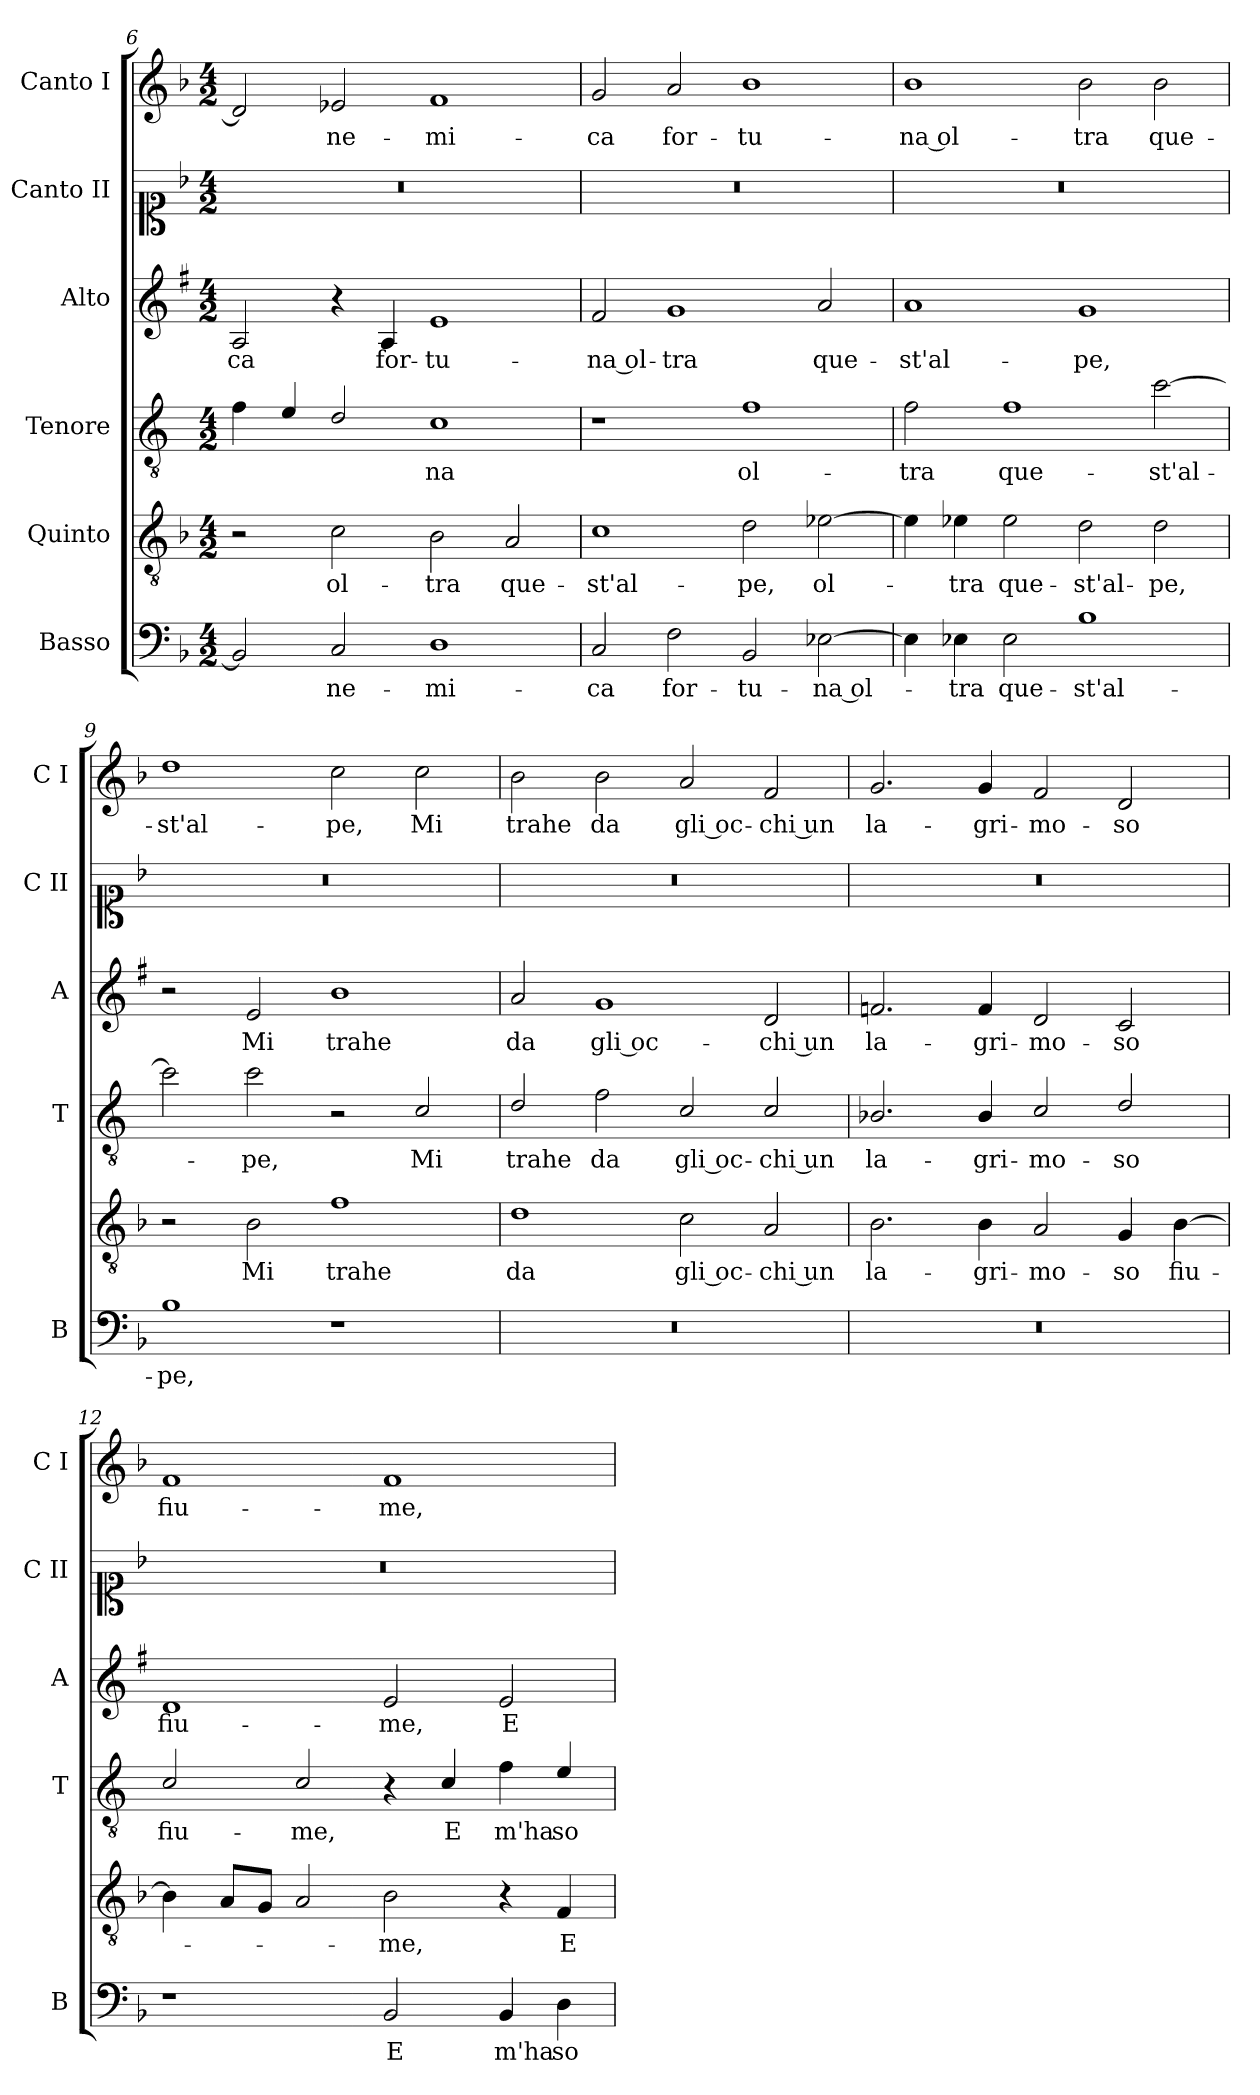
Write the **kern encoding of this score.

**kern	**text	**kern	**text	**kern	**text	**kern	**text	**kern	**kern	**text
*part6	*part6	*part5	*part5	*part4	*part4	*part3	*part3	*part2	*part1	*part1
*staff6	*staff6	*staff5	*staff5	*staff4	*staff4	*staff3	*staff3	*staff2	*staff1	*staff1
*I"Basso	*	*I"Quinto	*	*I"Tenore	*	*I"Alto	*	*I"Canto II	*I"Canto I	*
*I'B	*	*	*	*I'T	*	*I'A	*	*I'C II	*I'C I	*
*clefF4	*	*clefGv2	*	*clefGv2	*	*clefG2	*	*clefC1	*clefG2	*
*	*	*	*	*ITrd4c7	*	*ITrd1c2	*	*	*	*
*k[b-]	*	*k[b-]	*	*k[b-]	*	*k[b-]	*	*k[b-]	*k[b-]	*
*F:	*	*F:	*	*F:	*	*F:	*	*F:	*F:	*
*M4/2	*	*M4/2	*	*M4/2	*	*M4/2	*	*M4/2	*M4/2	*
=6	=6	=6	=6	=6	=6	=6	=6	=6	=6	=6
!	!	!	!	!	!	!	!LO:LY:b	!	!	!
2BB-/]	.	2r	.	4B-\	.	2G/	-ca	0r	2d/]	.
.	.	.	.	4A/	.	.	.	.	.	.
!	!LO:LY:b	!	!LO:LY:b	!	!	!	!	!	!	!LO:LY:b
2C/	ne-	2c\	ol-	2G/	.	4r	.	.	2e-X/	ne-
!	!	!	!	!	!	!	!LO:LY:b	!	!	!
.	.	.	.	.	.	4G/	for-	.	.	.
!	!LO:LY:b	!	!LO:LY:b	!	!LO:LY:b	!	!LO:LY:b	!	!	!LO:LY:b
1D	-mi-	2B-\	-tra	1F	-na	1d	-tu-	.	1f	-mi-
!	!	!	!LO:LY:b	!	!	!	!	!	!	!
.	.	2A/	que-	.	.	.	.	.	.	.
=7	=7	=7	=7	=7	=7	=7	=7	=7	=7	=7
!	!LO:LY:b	!	!LO:LY:b	!	!	!	!LO:LY:b	!	!	!LO:LY:b
2C/	-ca	1c	-st'al-	1r	.	2e/	-na ol-	0r	2g/	-ca
!	!LO:LY:b	!	!	!	!	!	!LO:LY:b	!	!	!LO:LY:b
2F\	for-	.	.	.	.	1f	-tra	.	2a/	for-
!	!LO:LY:b	!	!LO:LY:b	!	!LO:LY:b	!	!	!	!	!LO:LY:b
2BB-/	-tu-	2d\	-pe,	1B-	ol-	.	.	.	1b-	-tu-
!	!LO:LY:b	!	!LO:LY:b	!	!	!	!LO:LY:b	!	!	!
[2E-X\	-na ol-	[2e-X\	ol-	.	.	2g/	que-	.	.	.
=8	=8	=8	=8	=8	=8	=8	=8	=8	=8	=8
!	!	!	!	!	!LO:LY:b	!	!LO:LY:b	!	!	!LO:LY:b
4E-\]	.	4e-\]	.	2B-\	-tra	1g	-st'al-	0r	1b-	-na ol-
!	!LO:LY:b	!	!LO:LY:b	!	!	!	!	!	!	!
4E-X\	-tra	4e-X\	-tra	.	.	.	.	.	.	.
!	!LO:LY:b	!	!LO:LY:b	!	!LO:LY:b	!	!	!	!	!
2E-\	que-	2e-\	que-	1B-	que-	.	.	.	.	.
!	!LO:LY:b	!	!LO:LY:b	!	!	!	!LO:LY:b	!	!	!LO:LY:b
1B-	-st'al-	2d\	-st'al-	.	.	1f	-pe,	.	2b-\	-tra
!	!	!	!LO:LY:b	!	!LO:LY:b	!	!	!	!	!LO:LY:b
.	.	2d\	-pe,	[2f\	-st'al-	.	.	.	2b-\	que-
=9	=9	=9	=9	=9	=9	=9	=9	=9	=9	=9
!	!LO:LY:b	!	!	!	!	!	!	!	!	!LO:LY:b
1B-	-pe,	2r	.	2f\]	.	2r	.	0r	1dd	-st'al-
!	!	!	!LO:LY:b	!	!LO:LY:b	!	!LO:LY:b	!	!	!
.	.	2B-\	Mi	2f\	-pe,	2d/	Mi	.	.	.
!	!	!	!LO:LY:b	!	!	!	!LO:LY:b	!	!	!LO:LY:b
1r	.	1f	trahe	2r	.	1a	trahe	.	2cc\	-pe,
!	!	!	!	!	!LO:LY:b	!	!	!	!	!LO:LY:b
.	.	.	.	2F/	Mi	.	.	.	2cc\	Mi
!!LO:PB:g=z
=10	=10	=10	=10	=10	=10	=10	=10	=10	=10	=10
!	!	!	!LO:LY:b	!	!LO:LY:b	!	!LO:LY:b	!	!	!LO:LY:b
0r	.	1d	da	2G/	trahe	2g/	da	0r	2b-\	trahe
!	!	!	!	!	!LO:LY:b	!	!LO:LY:b	!	!	!LO:LY:b
.	.	.	.	2B-\	da	1f	gli oc-	.	2b-\	da
!	!	!	!LO:LY:b	!	!LO:LY:b	!	!	!	!	!LO:LY:b
.	.	2c\	gli oc-	2F/	gli oc-	.	.	.	2a/	gli oc-
!	!	!	!LO:LY:b	!	!LO:LY:b	!	!LO:LY:b	!	!	!LO:LY:b
.	.	2A/	-chi un	2F/	-chi un	2c/	-chi un	.	2f/	-chi un
=11	=11	=11	=11	=11	=11	=11	=11	=11	=11	=11
!	!	!	!LO:LY:b	!	!LO:LY:b	!	!LO:LY:b	!	!	!LO:LY:b
0r	.	2.B-\	la-	2.E-X/	la-	2.e-X/	la-	0r	2.g/	la-
!	!	!	!LO:LY:b	!	!LO:LY:b	!	!LO:LY:b	!	!	!LO:LY:b
.	.	4B-\	-gri-	4E-/	-gri-	4e-/	-gri-	.	4g/	-gri-
!	!	!	!LO:LY:b	!	!LO:LY:b	!	!LO:LY:b	!	!	!LO:LY:b
.	.	2A/	-mo-	2F/	-mo-	2c/	-mo-	.	2f/	-mo-
!	!	!	!LO:LY:b	!	!LO:LY:b	!	!LO:LY:b	!	!	!LO:LY:b
.	.	4G/	-so	2G/	-so	2B-/	-so	.	2d/	-so
!	!	!	!LO:LY:b	!	!	!	!	!	!	!
.	.	[4B-\	fiu-	.	.	.	.	.	.	.
=12	=12	=12	=12	=12	=12	=12	=12	=12	=12	=12
!	!	!	!	!	!LO:LY:b	!	!LO:LY:b	!	!	!LO:LY:b
1r	.	4B-\]	.	2F/	fiu-	1c	fiu-	0r	1f	fiu-
.	.	8A/L	.	.	.	.	.	.	.	.
.	.	8G/J	.	.	.	.	.	.	.	.
!	!	!	!	!	!LO:LY:b	!	!	!	!	!
.	.	2A/	.	2F/	-me,	.	.	.	.	.
!	!LO:LY:b	!	!LO:LY:b	!	!	!	!LO:LY:b	!	!	!LO:LY:b
2BB-/	E	2B-\	-me,	4r	.	2d/	-me,	.	1f	-me,
!	!	!	!	!	!LO:LY:b	!	!	!	!	!
.	.	.	.	4F/	E	.	.	.	.	.
!	!LO:LY:b	!	!	!	!LO:LY:b	!	!LO:LY:b	!	!	!
4BB-/	m'ha	4r	.	4B-\	m'ha	2d/	E	.	.	.
!	!LO:LY:b	!	!LO:LY:b	!	!LO:LY:b	!	!	!	!	!
4D\	so-	4F/	E	4A/	so-	.	.	.	.	.
=	=	=	=	=	=	=	=	=	=	=
*-	*-	*-	*-	*-	*-	*-	*-	*-	*-	*-
